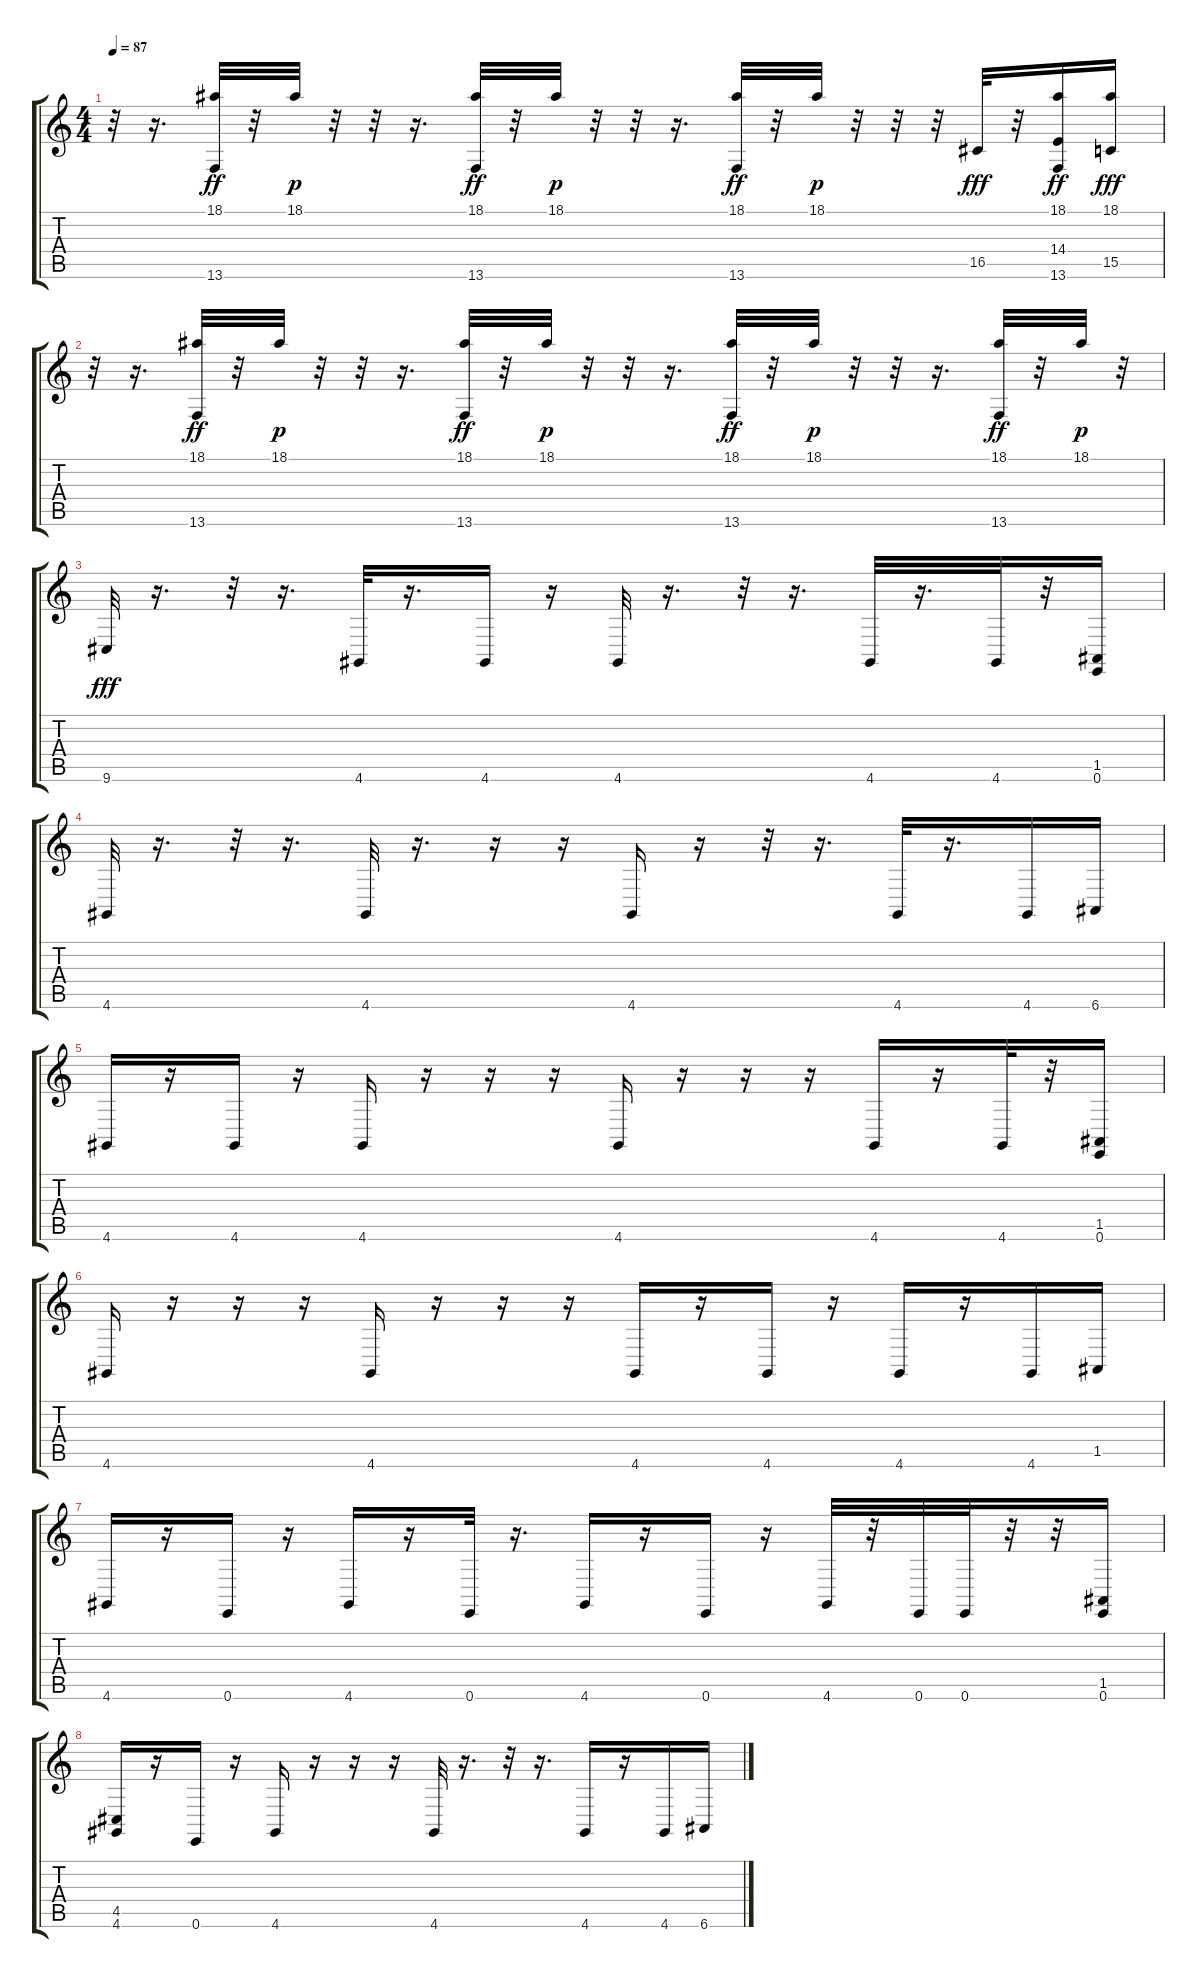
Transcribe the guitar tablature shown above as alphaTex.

\track "" {instrument acousticgrandpiano}
\staff {score tabs}
\tuning (E4 B3 G3 D3 A2 E2) {hide}
\ts (4 4)
\tempo 87
\clef g2
\ks c
r.32{dy p} r.16{d} (18.1 13.6).32{dy ff} r.32 18.1.32{dy p} r.32 r.32 r.16{d} (18.1 13.6).32{dy ff} r.32 18.1.32{dy p} r.32 r.32 r.16{d} (18.1 13.6).32{dy ff} r.32 18.1.32{dy p} r.32 r.32 r.32 16.5.32{dy fff} r.32 (18.1 14.4 13.6).16{dy ff} (18.1 15.5).16{dy fff} |
r.32 r.16{d} (18.1 13.6).32{dy ff} r.32 18.1.32{dy p} r.32 r.32 r.16{d} (18.1 13.6).32{dy ff} r.32 18.1.32{dy p} r.32 r.32 r.16{d} (18.1 13.6).32{dy ff} r.32 18.1.32{dy p} r.32 r.32 r.16{d} (18.1 13.6).32{dy ff} r.32 18.1.32{dy p} r.32 |
9.6.32{dy fff} r.16{d} r.32 r.16{d} 4.6.32 r.16{d} 4.6.16 r.16 4.6.32 r.16{d} r.32 r.16{d} 4.6.32 r.16{d} 4.6.32 r.32 (1.5 0.6).16 |
4.6.32 r.16{d} r.32 r.16{d} 4.6.32 r.16{d} r.16 r.16 4.6.16 r.16 r.32 r.16{d} 4.6.32 r.16{d} 4.6.16 6.6.16 |
4.6.16 r.16 4.6.16 r.16 4.6.16 r.16 r.16 r.16 4.6.16 r.16 r.16 r.16 4.6.16 r.16 4.6.32 r.32 (1.5 0.6).16 |
4.6.16 r.16 r.16 r.16 4.6.16 r.16 r.16 r.16 4.6.16 r.16 4.6.16 r.16 4.6.16 r.16 4.6.16 1.5.16 |
4.6.16 r.16 0.6.16 r.16 4.6.16 r.16 0.6.32 r.16{d} 4.6.16 r.16 0.6.16 r.16 4.6.32 r.32 0.6.32 0.6.32 r.32 r.32 (1.5 0.6).16 |
(4.5 4.6).16 r.16 0.6.16 r.16 4.6.16 r.16 r.16 r.16 4.6.32 r.16{d} r.32 r.16{d} 4.6.16 r.16 4.6.16 6.6.16
